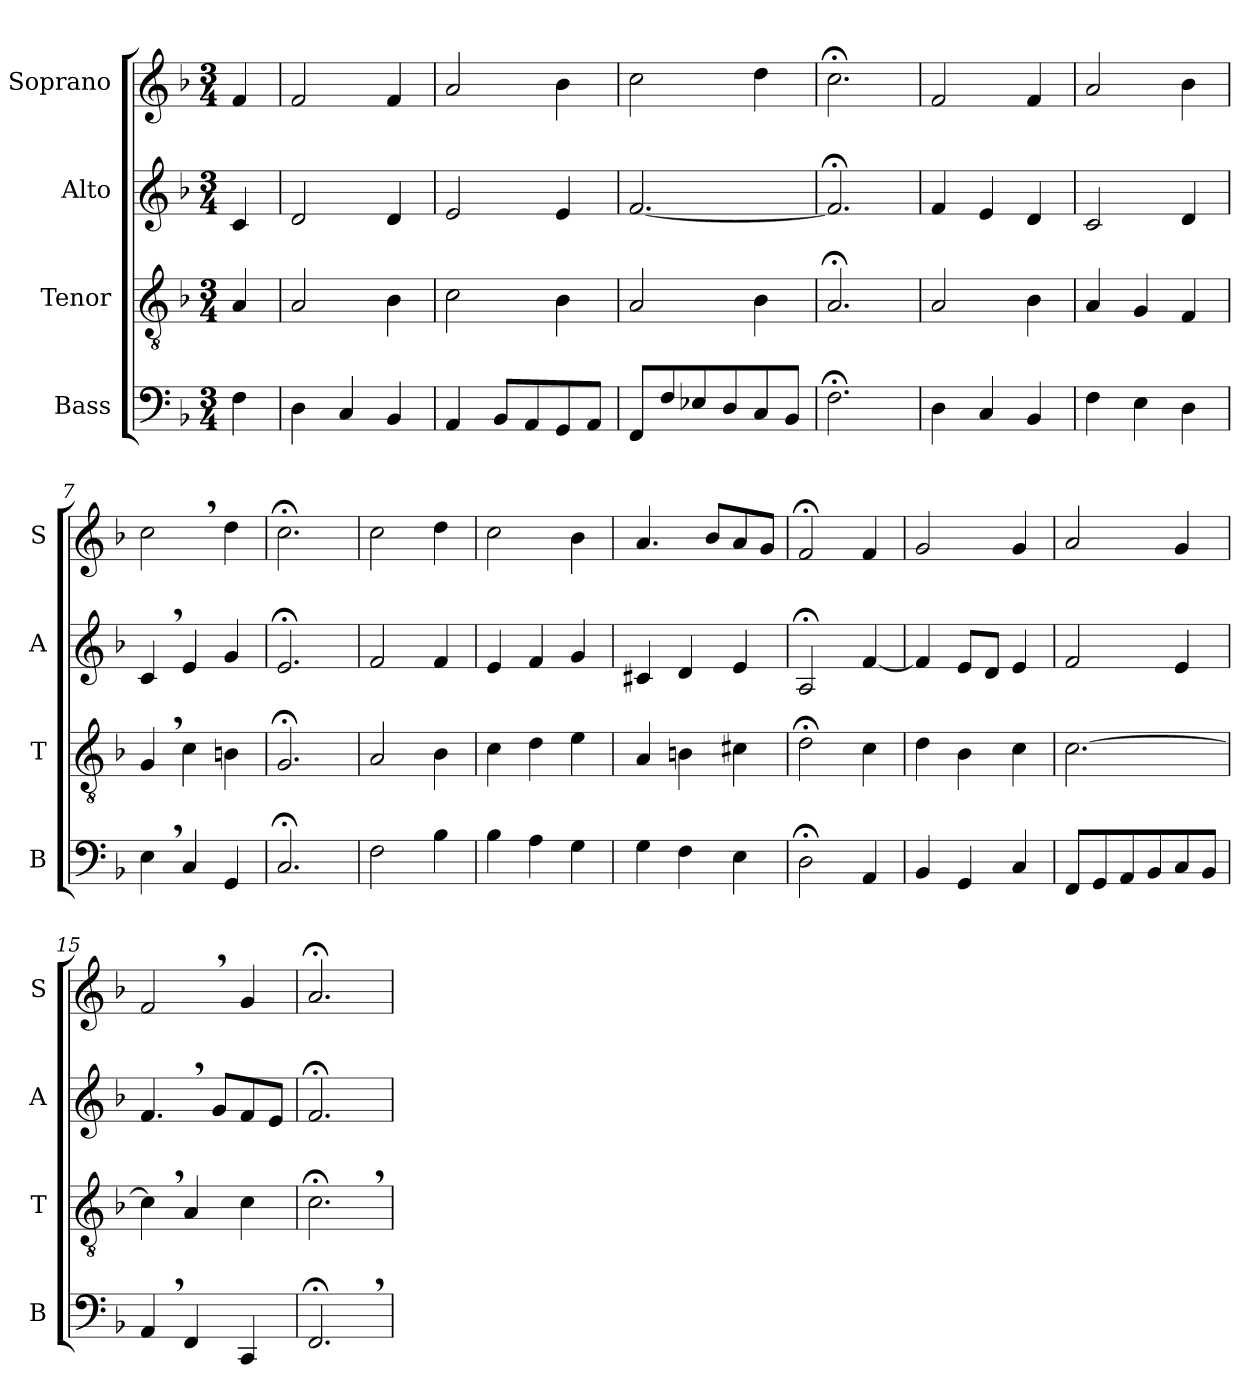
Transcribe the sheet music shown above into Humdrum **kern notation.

**kern	**kern	**kern	**kern
*part4	*part3	*part2	*part1
*staff4	*staff3	*staff2	*staff1
*I"Bass	*I"Tenor	*I"Alto	*I"Soprano
*I'B	*I'T	*I'A	*I'S
*clefF4	*clefGv2	*clefG2	*clefG2
*k[b-]	*k[b-]	*k[b-]	*k[b-]
*M3/4	*M3/4	*M3/4	*M3/4
=	=	=	=
4F\	4A/	4c/	4f/
=1	=1	=1	=1
4D\	2A/	2d/	2f/
4C/	.	.	.
4BB-/	4B-\	4d/	4f/
=2	=2	=2	=2
4AA/	2c\	2e/	2a/
8BB-/L	.	.	.
8AA/	.	.	.
8GG/	4B-\	4e/	4b-\
8AA/J	.	.	.
=3	=3	=3	=3
8FF/L	2A/	[2.f/	2cc\
8F/	.	.	.
8E-X/	.	.	.
8D/	.	.	.
8C/	4B-\	.	4dd\
8BB-/J	.	.	.
=4	=4	=4	=4
2.F;<\	2.A;</	2.f;</]	2.cc;<\
=5	=5	=5	=5
4D\	2A/	4f/	2f/
4C/	.	4e/	.
4BB-/	4B-\	4d/	4f/
=6	=6	=6	=6
4F\	4A/	2c/	2a/
4E\	4G/	.	.
4D\	4F/	4d/	4b-\
=7	=7	=7	=7
4E,\	4G,/	4c,/	2cc,\
4C/	4c\	4e/	.
4GG/	4Bn\	4g/	4dd\
=8	=8	=8	=8
2.C;</	2.G;</	2.e;</	2.cc;<\
=9	=9	=9	=9
2F\	2A/	2f/	2cc\
4B-\	4B-\	4f/	4dd\
=10	=10	=10	=10
4B-\	4c\	4e/	2cc\
4A\	4d\	4f/	.
4G\	4e\	4g/	4b-\
=11	=11	=11	=11
4G\	4A/	4c#X/	4.a/
4F\	4Bn\	4d/	.
.	.	.	8b-/L
4E\	4c#X\	4e/	8a/
.	.	.	8g/J
=12	=12	=12	=12
2D;<\	2d;<\	2A;</	2f;</
4AA/	4c\	[4f/	4f/
=13	=13	=13	=13
4BB-/	4d\	4f/]	2g/
4GG/	4B-\	8e/L	.
.	.	8d/J	.
4C/	4c\	4e/	4g/
=14	=14	=14	=14
8FF/L	[2.c\	2f/	2a/
8GG/	.	.	.
8AA/	.	.	.
8BB-/	.	.	.
8C/	.	4e/	4g/
8BB-/J	.	.	.
=15	=15	=15	=15
4AA,/	4c,\]	4.f,/	2f,/
4FF/	4A/	.	.
.	.	8g/L	.
4CC/	4c\	8f/	4g/
.	.	8e/J	.
=16	=16	=16	=16
2.FF;<,/	2.c;<,\	2.f;</	2.a;</
=	=	=	=
*-	*-	*-	*-
